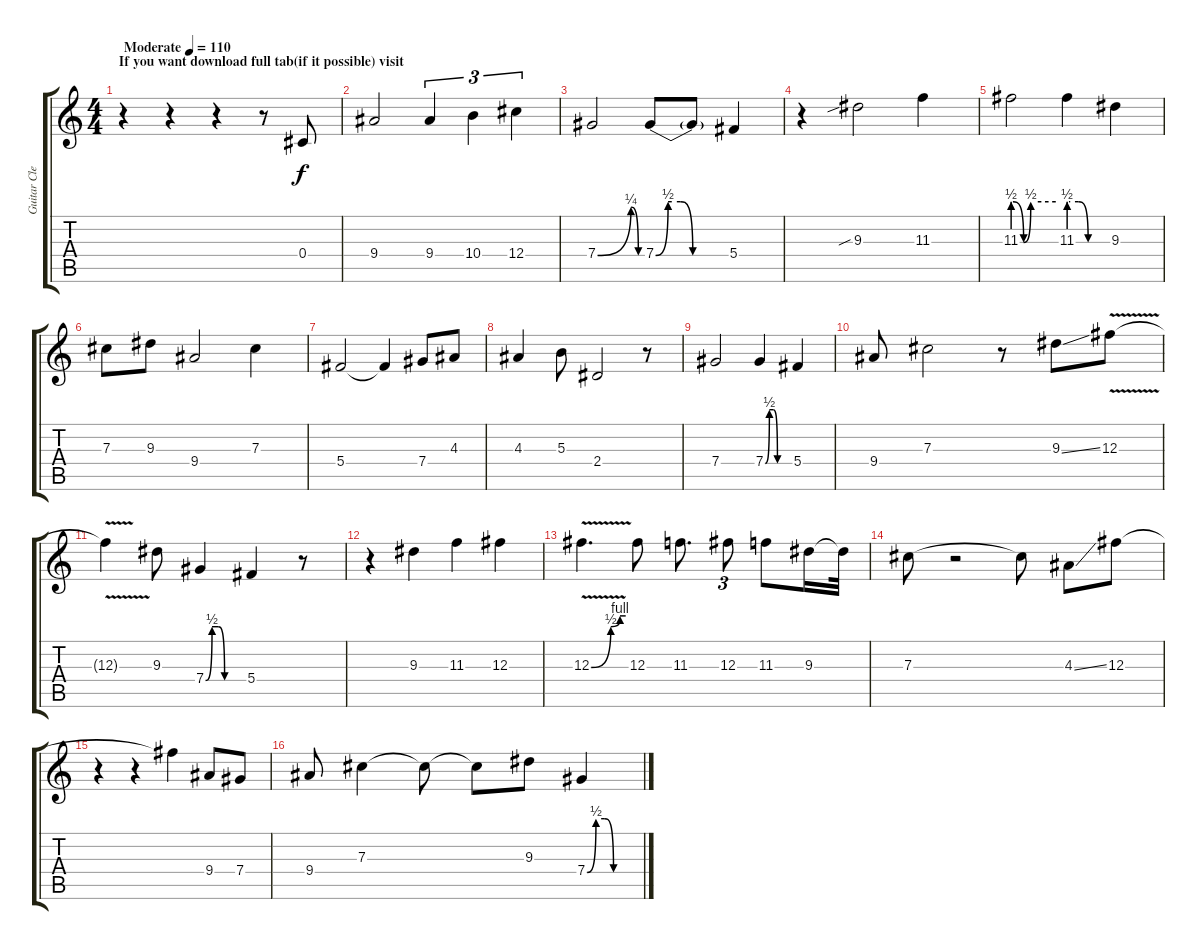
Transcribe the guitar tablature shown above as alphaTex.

\track ("Guitar Clean" "Guitar Cle") {instrument electricguitarclean}
\staff {score tabs}
\tuning (Eb4 Bb3 Gb3 Db3 Ab2 Eb2) {hide}
\ts (4 4)
\section ("" "If you want download full tab(if it possible) visit")
\tempo (110 "Moderate")
\clef g2
\ks c
r.4{dy f instrument electricguitarclean} r.4 r.4 r.8 0.4.8 |
9.4.2 9.4.4{tu (3 2)} 10.4.4{tu (3 2)} 12.4.4{tu (3 2)} |
7.4{be (custom 0 0 45 1 55 0 60 0)}.2 7.4{be (custom 0 0 10 2 13 2 20 2 30 0 60 0)}.8 7.4{t}.8 5.4.4 |
r.4 9.3{sib}.2 11.3.4 |
11.3{be (custom 0 2 15 0 25 2 60 2)}.2 11.3{be (custom 0 2 2 2 15 2 30 0 60 0)}.4 9.3.4 |
7.3.8 9.3.8 9.4.2 7.3.4 |
5.4.2 5.4{t}.4 7.4.8 4.3.8 |
4.3.4 5.3.8 2.4.2 r.8 |
7.4.2 7.4{be (custom 0 0 10 2 20 2 30 0 60 0)}.4 5.4.4 |
9.4.8 7.3.2 r.8 9.3{ss}.8 12.3{v}.8 |
12.3{t}.4 9.3.8 7.4{be (custom 0 0 10 2 20 2 30 0 60 0)}.4 5.4.4 r.8 |
r.4 9.3.4 11.3.4 12.3.4 |
12.3{be (custom 0 0 34 2 50 4 60 4) v}.4{d} 12.3.8 11.3.8{d} 12.3.8{tu (3 2)} 11.3.8 9.3.16 9.3{t}.32 |
7.3.8 r.2 7.3{t}.8 4.3{ss}.8 12.3.8 |
r.4 r.4 12.3{t}.4 9.4.8 7.4.8 |
9.4.8 7.3.4 7.3{t}.8 7.3{t}.8 9.3.8 7.4{be (custom 0 0 10 2 20 2 30 0 60 0)}.4
